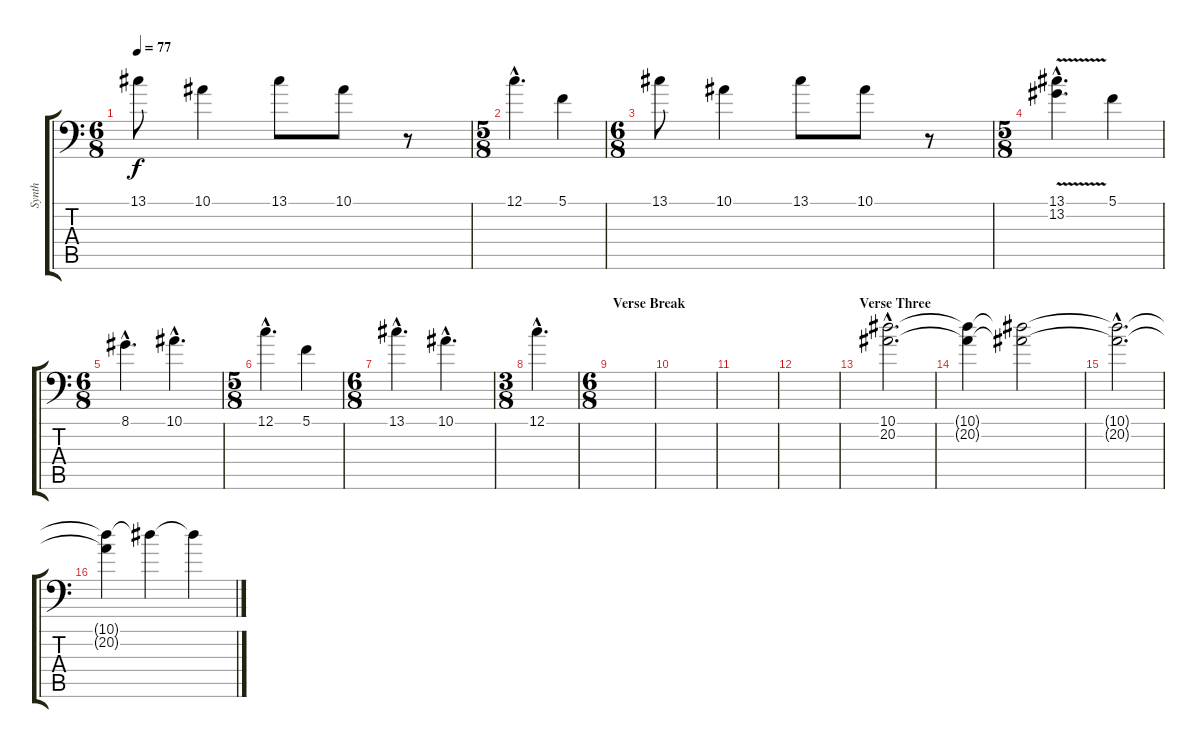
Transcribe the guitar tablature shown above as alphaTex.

\track ("Synth" "Synth") {instrument lead1square}
\staff {score tabs}
\tuning (C4 G3 Eb3 Bb2 F2 Bb1) {hide}
\ts (6 8)
\tempo 77
\clef f4
\ks c
13.1.8{dy f volume 13 instrument pad6metallic} 10.1.4 13.1.8 10.1.8 r.8 |
\ts (5 8)
12.1{hac}.4{d} 5.1.4 |
\ts (6 8)
13.1.8{volume 13 instrument pad6metallic} 10.1.4 13.1.8 10.1.8 r.8 |
\ts (5 8)
(13.1{v hac} 13.2{v hac}).4{d} 5.1.4 |
\ts (6 8)
8.1{hac}.4{d volume 13 instrument pad6metallic} 10.1{hac}.4{d} |
\ts (5 8)
12.1{hac}.4{d} 5.1.4 |
\ts (6 8)
13.1{hac}.4{d volume 13 instrument pad6metallic} 10.1{hac}.4{d} |
\ts (3 8)
12.1{hac}.4{d} |
\ts (6 8)
\section ("" "Verse Break")
|
|
|
|
\section ("" "Verse Three")
(10.1{hac} 20.2{hac}).2{d volume 6 instrument helicopter} |
(10.1{t} 20.2{t}).4 (10.1{t} 20.2{t}).2 |
(10.1{hac t} 20.2{hac t}).2{d} |
(10.1{t} 20.2{t}).4 20.2{t}.4 20.2{t}.4
